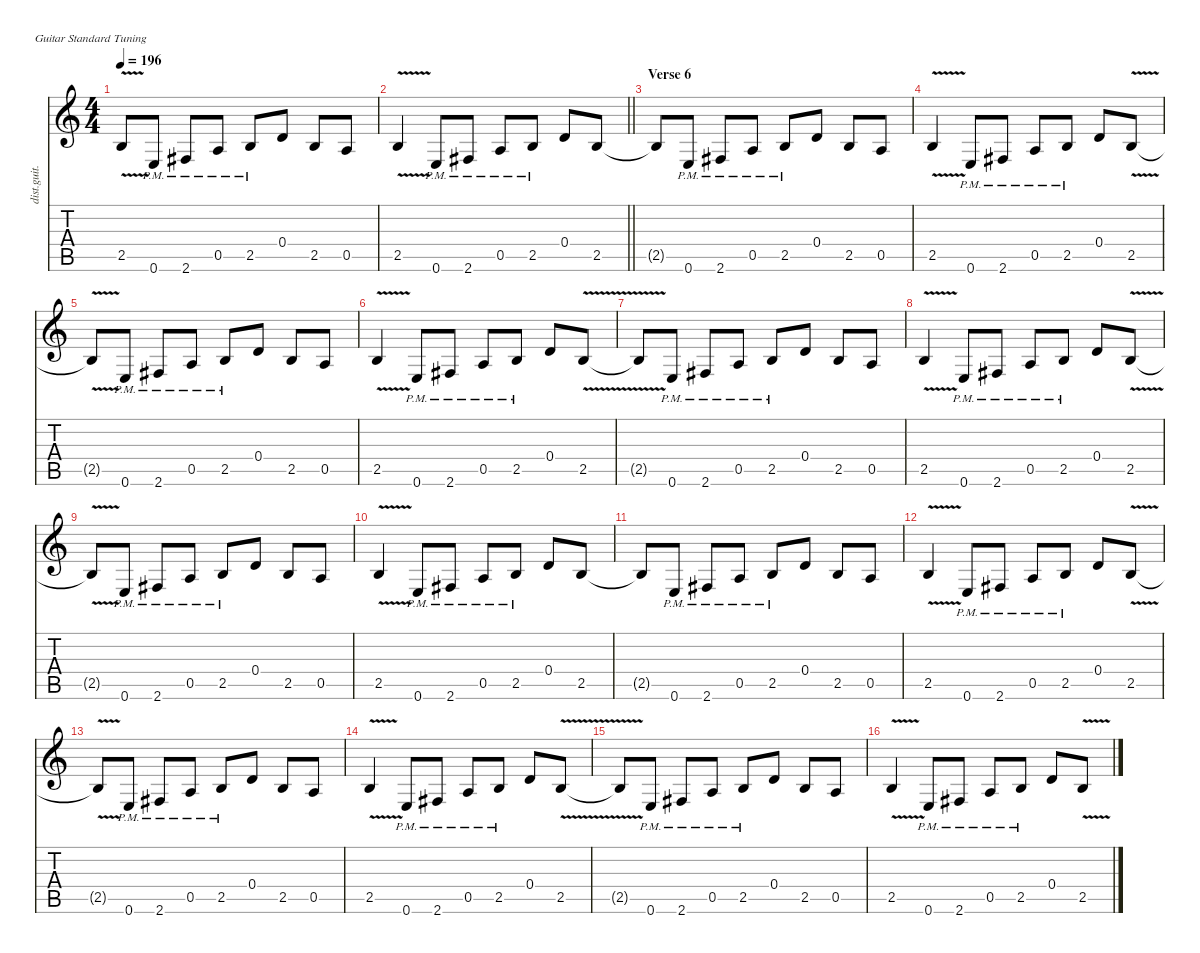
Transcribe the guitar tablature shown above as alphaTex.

\defaultSystemsLayout 4
\hideDynamics
\bracketExtendMode nobrackets
\track ("Mustaine" "dist.guit.") {instrument distortionguitar}
\staff {score tabs}
\tuning (E4 B3 G3 D3 A2 E2)
\ts (4 4)
\tempo 196
\clef g2
\ks c
2.5{v t}.8{dy f beam Up} 0.6{pm}.8{beam Up} 2.6{pm acc #}.8{beam Up} 0.5{pm}.8{beam Up} 2.5{pm}.8{beam Up} 0.4.8{beam Up} 2.5.8{beam Up} 0.5.8{beam Up} |
\barLineRight lightlight
2.5{v}.4{beam Up} 0.6{pm}.8{beam Up} 2.6{pm acc #}.8{beam Up} 0.5{pm}.8{beam Up} 2.5{pm}.8{beam Up} 0.4.8{beam Up} 2.5.8{beam Up} |
\section ("" "Verse 6")
2.5{t}.8{beam Up} 0.6{pm}.8{beam Up} 2.6{pm acc #}.8{beam Up} 0.5{pm}.8{beam Up} 2.5{pm}.8{beam Up} 0.4.8{beam Up} 2.5.8{beam Up} 0.5.8{beam Up} |
2.5{v}.4{beam Up} 0.6{pm}.8{beam Up} 2.6{pm acc #}.8{beam Up} 0.5{pm}.8{beam Up} 2.5{pm}.8{beam Up} 0.4.8{beam Up} 2.5{v}.8{beam Up} |
2.5{v t}.8{beam Up} 0.6{pm}.8{beam Up} 2.6{pm acc #}.8{beam Up} 0.5{pm}.8{beam Up} 2.5{pm}.8{beam Up} 0.4.8{beam Up} 2.5.8{beam Up} 0.5.8{beam Up} |
2.5{v}.4{beam Up} 0.6{pm}.8{beam Up} 2.6{pm acc #}.8{beam Up} 0.5{pm}.8{beam Up} 2.5{pm}.8{beam Up} 0.4.8{beam Up} 2.5{v}.8{beam Up} |
2.5{v t}.8{beam Up} 0.6{pm}.8{beam Up} 2.6{pm acc #}.8{beam Up} 0.5{pm}.8{beam Up} 2.5{pm}.8{beam Up} 0.4.8{beam Up} 2.5.8{beam Up} 0.5.8{beam Up} |
2.5{v}.4{beam Up} 0.6{pm}.8{beam Up} 2.6{pm acc #}.8{beam Up} 0.5{pm}.8{beam Up} 2.5{pm}.8{beam Up} 0.4.8{beam Up} 2.5{v}.8{beam Up} |
2.5{v t}.8{beam Up} 0.6{pm}.8{beam Up} 2.6{pm acc #}.8{beam Up} 0.5{pm}.8{beam Up} 2.5{pm}.8{beam Up} 0.4.8{beam Up} 2.5.8{beam Up} 0.5.8{beam Up} |
2.5{v}.4{beam Up} 0.6{pm}.8{beam Up} 2.6{pm acc #}.8{beam Up} 0.5{pm}.8{beam Up} 2.5{pm}.8{beam Up} 0.4.8{beam Up} 2.5.8{beam Up} |
2.5{t}.8{beam Up} 0.6{pm}.8{beam Up} 2.6{pm acc #}.8{beam Up} 0.5{pm}.8{beam Up} 2.5{pm}.8{beam Up} 0.4.8{beam Up} 2.5.8{beam Up} 0.5.8{beam Up} |
2.5{v}.4{beam Up} 0.6{pm}.8{beam Up} 2.6{pm acc #}.8{beam Up} 0.5{pm}.8{beam Up} 2.5{pm}.8{beam Up} 0.4.8{beam Up} 2.5{v}.8{beam Up} |
2.5{v t}.8{beam Up} 0.6{pm}.8{beam Up} 2.6{pm acc #}.8{beam Up} 0.5{pm}.8{beam Up} 2.5{pm}.8{beam Up} 0.4.8{beam Up} 2.5.8{beam Up} 0.5.8{beam Up} |
2.5{v}.4{beam Up} 0.6{pm}.8{beam Up} 2.6{pm acc #}.8{beam Up} 0.5{pm}.8{beam Up} 2.5{pm}.8{beam Up} 0.4.8{beam Up} 2.5{v}.8{beam Up} |
2.5{v t}.8{beam Up} 0.6{pm}.8{beam Up} 2.6{pm acc #}.8{beam Up} 0.5{pm}.8{beam Up} 2.5{pm}.8{beam Up} 0.4.8{beam Up} 2.5.8{beam Up} 0.5.8{beam Up} |
2.5{v}.4{beam Up} 0.6{pm}.8{beam Up} 2.6{pm acc #}.8{beam Up} 0.5{pm}.8{beam Up} 2.5{pm}.8{beam Up} 0.4.8{beam Up} 2.5{v}.8{beam Up}
